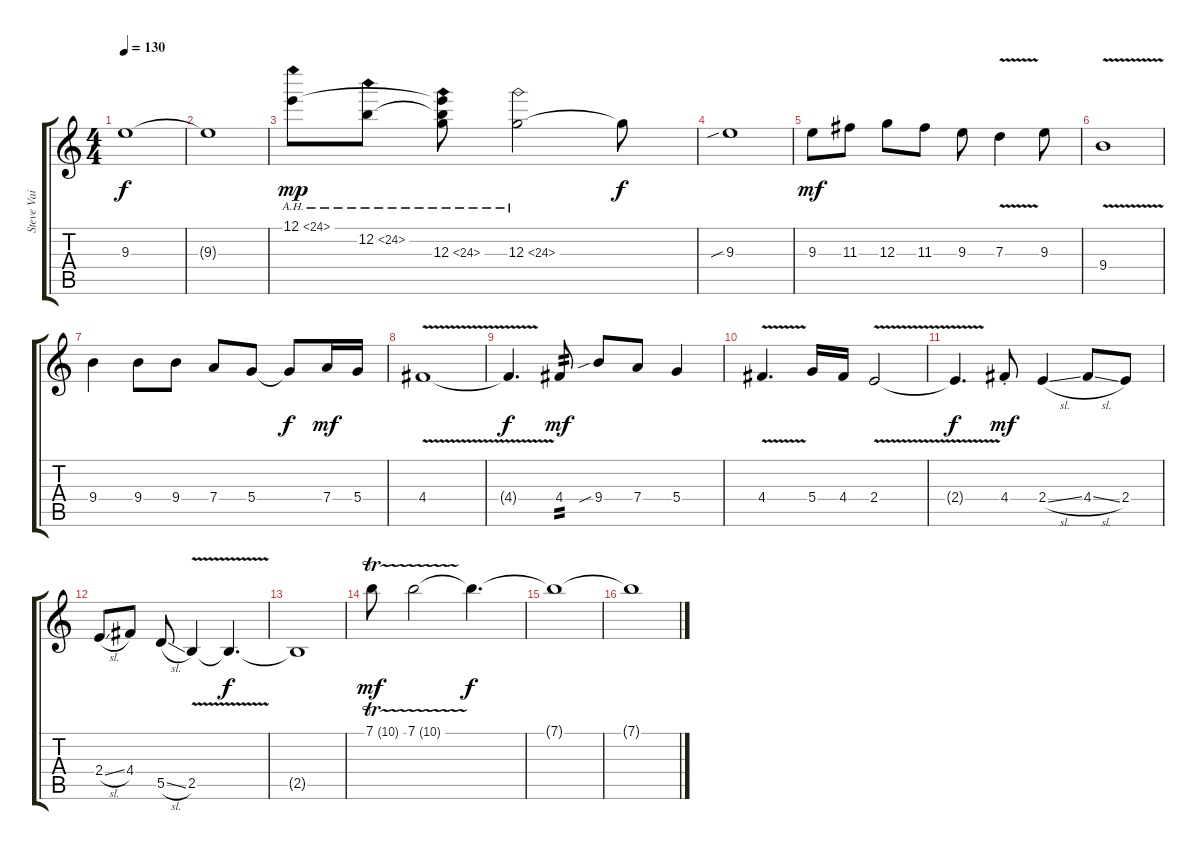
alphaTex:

\track ("Steve Vai" "Steve Vai") {instrument distortionguitar}
\staff {score tabs}
\tuning (E4 B3 G3 D3 A2 E2) {hide}
\ts (4 4)
\tempo 130
\clef g2
\ks c
9.3{t}.1{dy f} |
9.3{t}.1 |
12.1{ah 12}.8{dy mp} 12.2{ah 12}.8 (12.1{t} 12.2{t} 12.3{ah 12}).8 12.3{ah 12}.2 12.3{t}.8{dy f} |
9.3{sib}.1 |
9.3.8{dy mf} 11.3.8 12.3.8 11.3.8 9.3.8 7.3{v}.4 9.3.8 |
9.4{v}.1 |
9.4.4 9.4.8 9.4.8 7.4.8 5.4.8 5.4{t}.8{dy f} 7.4.16{dy mf} 5.4.16 |
4.4{v}.1 |
4.4{t}.4{d dy f} 4.4.8{tp 2 dy mf} 9.4{sib}.8 7.4.8 5.4.4 |
4.4{v}.4{d} 5.4.16 4.4.16 2.4{v}.2 |
2.4{t}.4{d dy f} 4.4{st}.8{dy mf} 2.4{sl}.4 4.4{sl}.8 2.4.8 |
2.4{sl}.8 4.4.8 5.5{sl}.8 2.5{v}.4 2.5{t}.4{d dy f} |
2.5{t}.1 |
7.1{tr (10 16)}.8{dy mf} 7.1{tr (10 32)}.2 7.1{t}.4{d dy f} |
7.1{t}.1 |
7.1{t}.1
